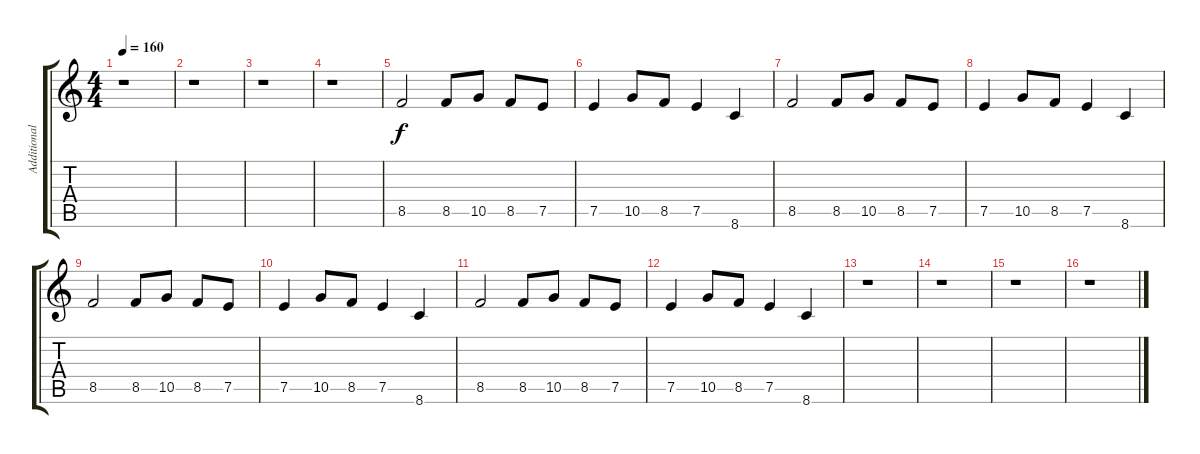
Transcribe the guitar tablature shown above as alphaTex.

\track ("Additionals" "Additional") {instrument distortionguitar}
\staff {score tabs}
\tuning (E4 B3 G3 D3 A2 E2) {hide}
\ts (4 4)
\tempo 160
\clef g2
\ks c
r.1{dy f} |
r.1 |
r.1 |
r.1 |
8.5.2{instrument distortionguitar} 8.5.8 10.5.8 8.5.8 7.5.8 |
7.5.4 10.5.8 8.5.8 7.5.4 8.6.4 |
8.5.2 8.5.8 10.5.8 8.5.8 7.5.8 |
7.5.4 10.5.8 8.5.8 7.5.4 8.6.4 |
8.5.2 8.5.8 10.5.8 8.5.8 7.5.8 |
7.5.4 10.5.8 8.5.8 7.5.4 8.6.4 |
8.5.2 8.5.8 10.5.8 8.5.8 7.5.8 |
7.5.4 10.5.8 8.5.8 7.5.4 8.6.4 |
r.1 |
r.1 |
r.1 |
r.1
